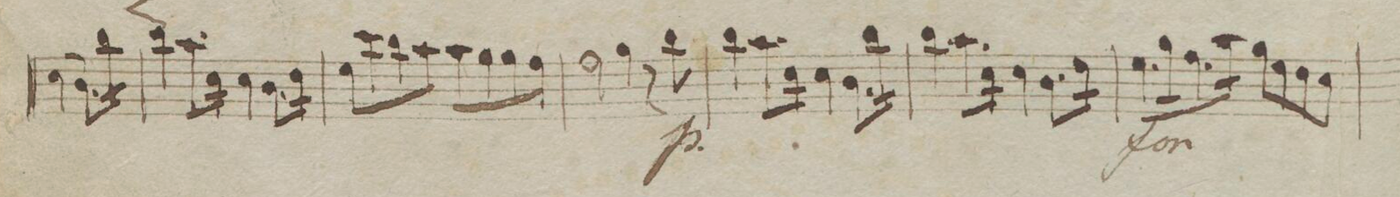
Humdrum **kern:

**kern	**dynam
*I"Violin 1mo	*
*clefG2	*
*k[f#]	*
*met(C.|)	*
*M4/4	*
(4cc\	.
8.b\L)	.
16bb\Jk	.
=28	=28
4bb\	<
8.aa\L	[
16cc\Jk	.
4cc\	.
8.b\L	.
16dd\Jk	.
=29	=29
8ee\L	.
8ccc\	.
8bb\	.
8aa\J	.
8aa\L	.
8gg\	.
8gg\	.
8ff#\J	.
=30	=30
2ff#\	.
4gg\	.
8r	.
8gg\	p
=31	=31
4bb\	.
8.aa\L	.
16cc\Jk	.
4cc\	.
8.b\L	.
16bb\Jk	.
=32	=32
4bb\	.
8.aa\L	.
16cc\Jk	.
4cc\	.
8.b\L	.
16dd\Jk	.
=33	=33
8.ee\L	f
16gg\K	.
8.ff#\	.
16aa\Jk	.
8gg\L	.
8ee\	.
8dd\	.
8cc\J	.
=34	=34
*-	*-
